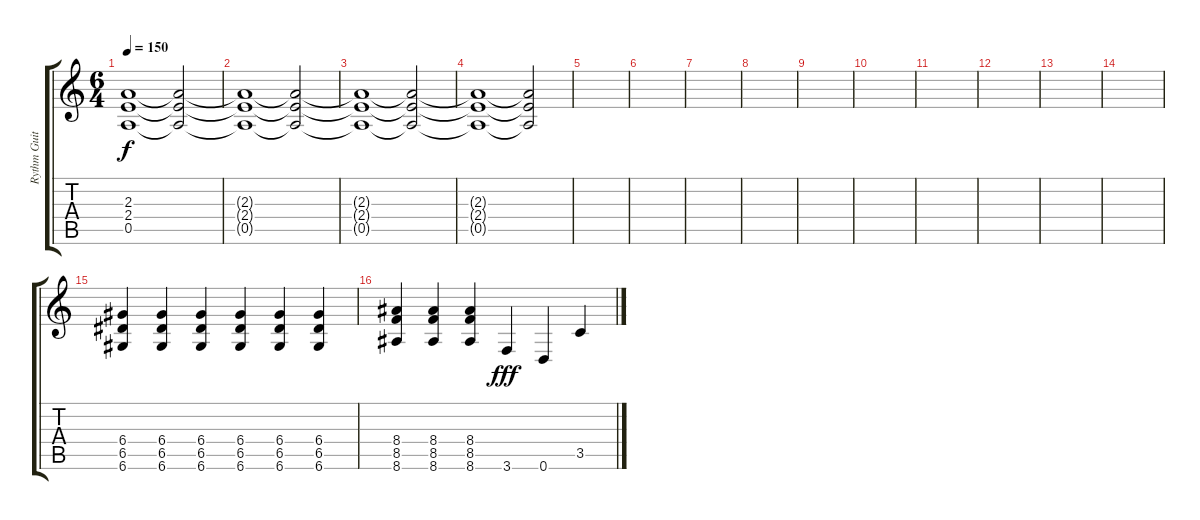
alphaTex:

\track ("Rythm Guitar Left" "Rythm Guit") {instrument overdrivenguitar}
\staff {score tabs}
\tuning (E4 B3 G3 D3 A2 D2) {hide}
\ts (6 4)
\tempo 150
\clef g2
\ks c
(2.3 2.4 0.5).1{dy f} (2.3{t} 2.4{t} 0.5{t}).2 |
(2.3{t} 2.4{t} 0.5{t}).1 (2.3{t} 2.4{t} 0.5{t}).2 |
(2.3{t} 2.4{t} 0.5{t}).1 (2.3{t} 2.4{t} 0.5{t}).2 |
(2.3{t} 2.4{t} 0.5{t}).1 (2.3{t} 2.4{t} 0.5{t}).2 |
|
|
|
|
|
|
|
|
|
|
(6.4 6.5 6.6).4 (6.4 6.5 6.6).4 (6.4 6.5 6.6).4 (6.4 6.5 6.6).4 (6.4 6.5 6.6).4 (6.4 6.5 6.6).4 |
(8.4 8.5 8.6).4 (8.4 8.5 8.6).4 (8.4 8.5 8.6).4 3.6.4{dy fff} 0.6.4 3.5.4
